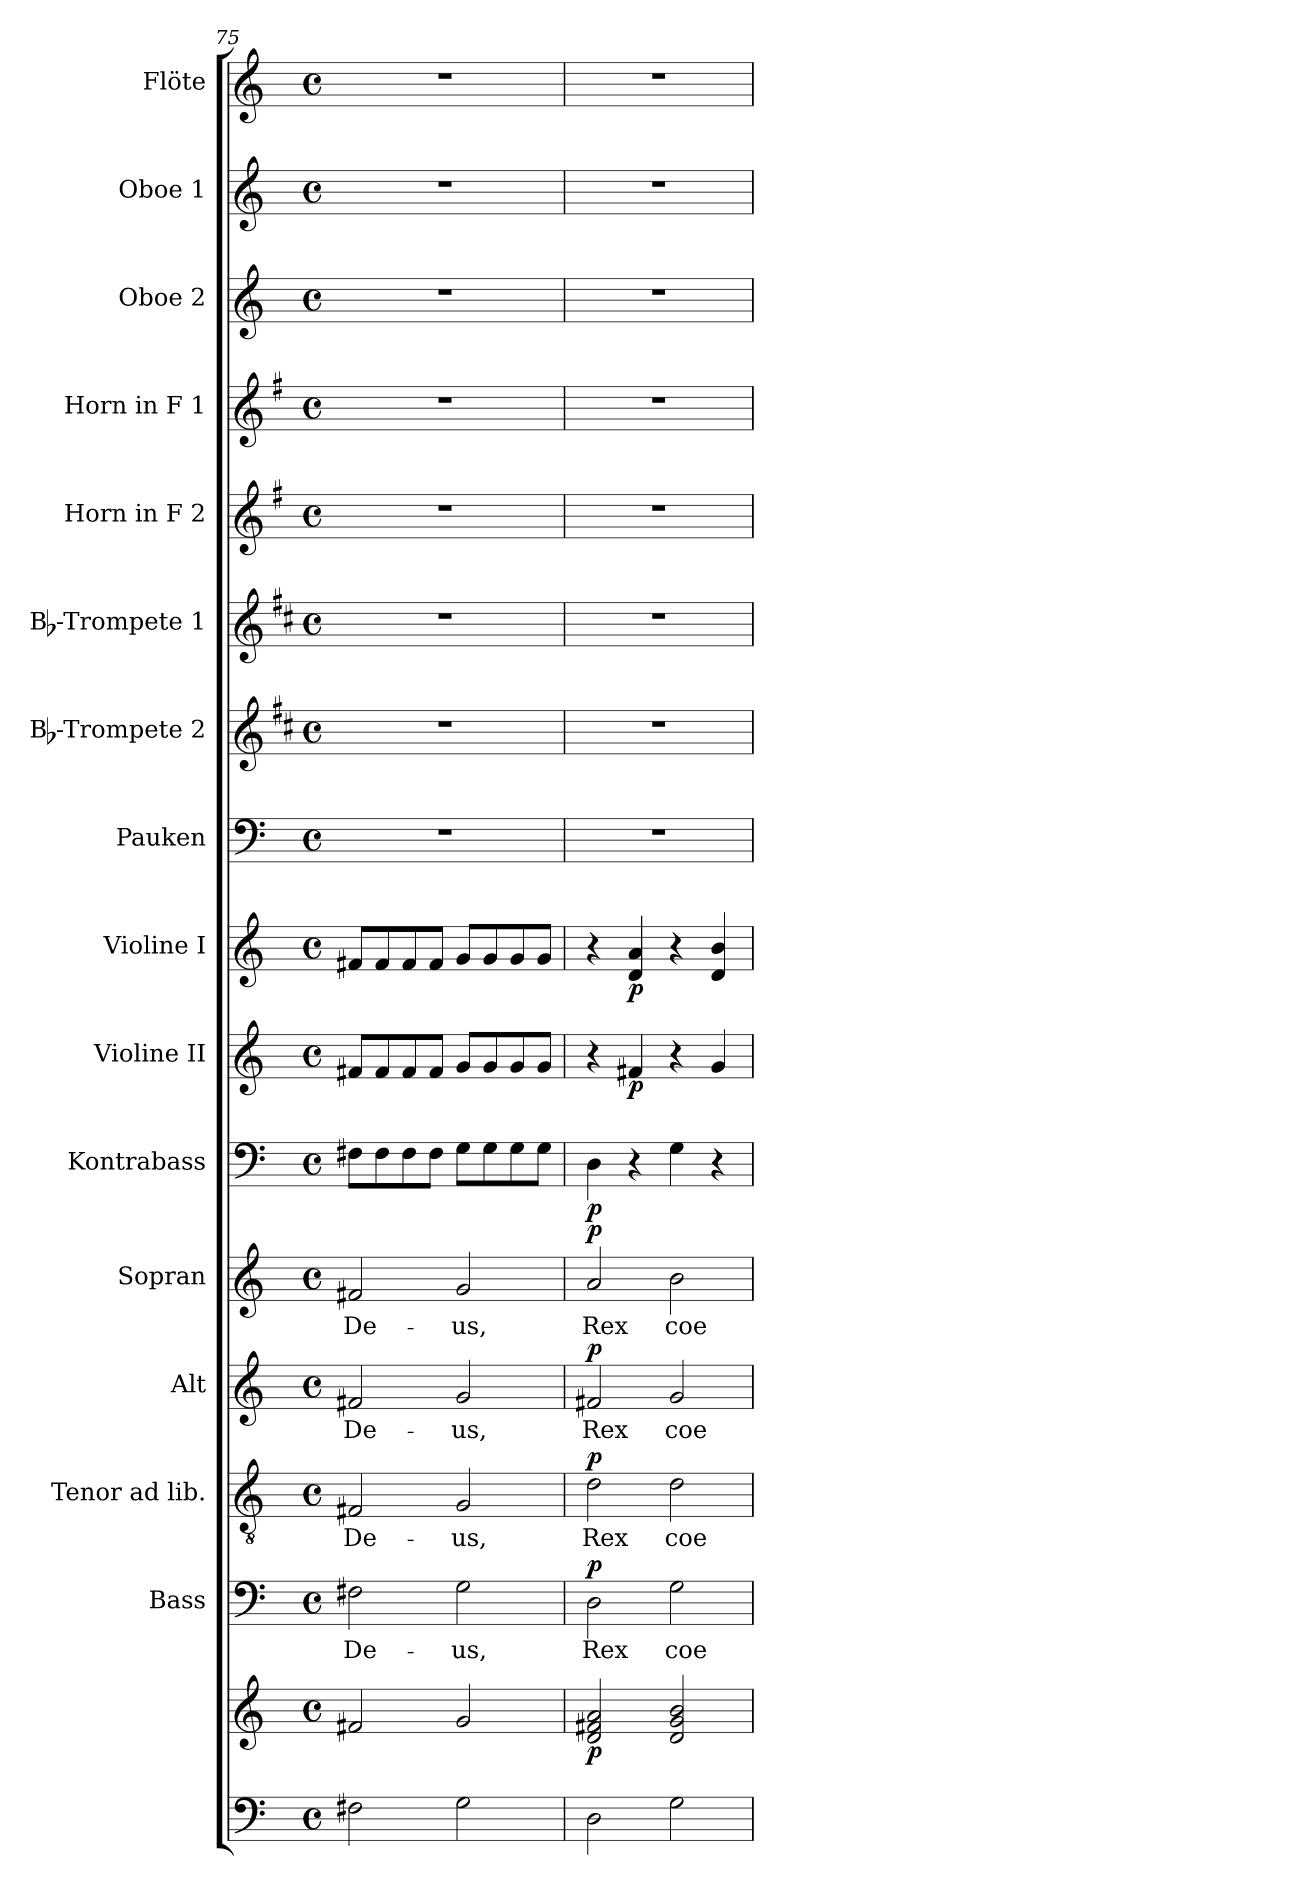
**kern	**kern	**dynam	**kern	**text	**dynam	**kern	**text	**dynam	**kern	**text	**dynam	**kern	**text	**dynam	**kern	**dynam	**kern	**dynam	**kern	**dynam	**kern	**kern	**kern	**kern	**kern	**kern	**kern	**kern
*part16	*part16	*part16	*part15	*part15	*part15	*part14	*part14	*part14	*part13	*part13	*part13	*part12	*part12	*part12	*part11	*part11	*part10	*part10	*part9	*part9	*part8	*part7	*part6	*part5	*part4	*part3	*part2	*part1
*staff17	*staff16	*staff16/17	*staff15	*staff15	*staff15	*staff14	*staff14	*staff14	*staff13	*staff13	*staff13	*staff12	*staff12	*staff12	*staff11	*staff11	*staff10	*staff10	*staff9	*staff9	*staff8	*staff7	*staff6	*staff5	*staff4	*staff3	*staff2	*staff1
*	*	*	*I"Bass	*	*	*I"Tenor ad lib.	*	*	*I"Alt	*	*	*I"Sopran	*	*	*I"Kontrabass	*	*I"Violine II	*	*I"Violine I	*	*I"Pauken	*I"Bb-Trompete 2	*I"Bb-Trompete 1	*I"Horn in F 2	*I"Horn in F 1	*I"Oboe 2	*I"Oboe 1	*I"Flöte
*	*	*	*I'B.	*	*	*I'T.	*	*	*I'A.	*	*	*I'S.	*	*	*I'Kb.	*	*I'Vl. II	*	*I'Vl. I	*	*I'Pk.	*I'Bb Trp. 2	*I'Bb Trp. 1	*	*	*I'Ob. 2	*I'Ob. 1	*I'Fl.
*clefF4	*clefG2	*	*clefF4	*	*	*clefGv2	*	*	*clefG2	*	*	*clefG2	*	*	*clefF4	*	*clefG2	*	*clefG2	*	*clefF4	*clefG2	*clefG2	*clefG2	*clefG2	*clefG2	*clefG2	*clefG2
*	*	*	*	*	*	*	*	*	*	*	*	*	*	*	*ITrd7c12	*	*	*	*	*	*	*ITrd1c2	*ITrd1c2	*ITrd4c7	*ITrd4c7	*	*	*
*k[]	*k[]	*	*k[]	*	*	*k[]	*	*	*k[]	*	*	*k[]	*	*	*k[]	*	*k[]	*	*k[]	*	*k[]	*k[]	*k[]	*k[]	*k[]	*k[]	*k[]	*k[]
*C:	*C:	*	*C:	*	*	*C:	*	*	*C:	*	*	*C:	*	*	*C:	*	*C:	*	*C:	*	*C:	*C:	*C:	*C:	*C:	*C:	*C:	*C:
*M4/4	*M4/4	*	*M4/4	*	*	*M4/4	*	*	*M4/4	*	*	*M4/4	*	*	*M4/4	*	*M4/4	*	*M4/4	*	*M4/4	*M4/4	*M4/4	*M4/4	*M4/4	*M4/4	*M4/4	*M4/4
*met(c)	*met(c)	*	*met(c)	*	*	*met(c)	*	*	*met(c)	*	*	*met(c)	*	*	*met(c)	*	*met(c)	*	*met(c)	*	*met(c)	*met(c)	*met(c)	*met(c)	*met(c)	*met(c)	*met(c)	*met(c)
=75	=75	=75	=75	=75	=75	=75	=75	=75	=75	=75	=75	=75	=75	=75	=75	=75	=75	=75	=75	=75	=75	=75	=75	=75	=75	=75	=75	=75
!	!	!	!	!LO:LY:b	!	!	!LO:LY:b	!	!	!LO:LY:b	!	!	!LO:LY:b	!	!	!	!	!	!	!	!	!	!	!	!	!	!	!
2F#X\	2f#X/	.	2F#X\	De-	.	2F#X/	De-	.	2f#X/	De-	.	2f#X/	De-	.	8FF#X\L	.	8f#X/L	.	8f#X/L	.	1r	1r	1r	1r	1r	1r	1r	1r
.	.	.	.	.	.	.	.	.	.	.	.	.	.	.	8FF#\	.	8f#/	.	8f#/	.	.	.	.	.	.	.	.	.
.	.	.	.	.	.	.	.	.	.	.	.	.	.	.	8FF#\	.	8f#/	.	8f#/	.	.	.	.	.	.	.	.	.
.	.	.	.	.	.	.	.	.	.	.	.	.	.	.	8FF#\J	.	8f#/J	.	8f#/J	.	.	.	.	.	.	.	.	.
!	!	!	!	!LO:LY:b	!	!	!LO:LY:b	!	!	!LO:LY:b	!	!	!LO:LY:b	!	!	!	!	!	!	!	!	!	!	!	!	!	!	!
2G\	2g/	.	2G\	-us,	.	2G/	-us,	.	2g/	-us,	.	2g/	-us,	.	8GG\L	.	8g/L	.	8g/L	.	.	.	.	.	.	.	.	.
.	.	.	.	.	.	.	.	.	.	.	.	.	.	.	8GG\	.	8g/	.	8g/	.	.	.	.	.	.	.	.	.
.	.	.	.	.	.	.	.	.	.	.	.	.	.	.	8GG\	.	8g/	.	8g/	.	.	.	.	.	.	.	.	.
.	.	.	.	.	.	.	.	.	.	.	.	.	.	.	8GG\J	.	8g/J	.	8g/J	.	.	.	.	.	.	.	.	.
=76	=76	=76	=76	=76	=76	=76	=76	=76	=76	=76	=76	=76	=76	=76	=76	=76	=76	=76	=76	=76	=76	=76	=76	=76	=76	=76	=76	=76
!	!	!LO:DY:b	!	!LO:LY:b	!LO:DY:a	!	!LO:LY:b	!LO:DY:a	!	!LO:LY:b	!LO:DY:a	!	!LO:LY:b	!LO:DY:a	!	!LO:DY:b	!	!	!	!	!	!	!	!	!	!	!	!
2D\	2d/ 2f#X/ 2a/	p	2D\	Rex	p	2d\	Rex	p	2f#X/	Rex	p	2a/	Rex	p	4DD\	p	4r	.	4r	.	1r	1r	1r	1r	1r	1r	1r	1r
!	!	!	!	!	!	!	!	!	!	!	!	!	!	!	!	!	!	!LO:DY:b	!	!LO:DY:b	!	!	!	!	!	!	!	!
.	.	.	.	.	.	.	.	.	.	.	.	.	.	.	4r	.	4f#X/	p	4d/ 4a/	p	.	.	.	.	.	.	.	.
!	!	!	!	!LO:LY:b	!	!	!LO:LY:b	!	!	!LO:LY:b	!	!	!LO:LY:b	!	!	!	!	!	!	!	!	!	!	!	!	!	!	!
2G\	2d/ 2g/ 2b/	.	2G\	coe-	.	2d\	coe-	.	2g/	coe-	.	2b\	coe-	.	4GG\	.	4r	.	4r	.	.	.	.	.	.	.	.	.
.	.	.	.	.	.	.	.	.	.	.	.	.	.	.	4r	.	4g/	.	4d/ 4b/	.	.	.	.	.	.	.	.	.
=	=	=	=	=	=	=	=	=	=	=	=	=	=	=	=	=	=	=	=	=	=	=	=	=	=	=	=	=
*-	*-	*-	*-	*-	*-	*-	*-	*-	*-	*-	*-	*-	*-	*-	*-	*-	*-	*-	*-	*-	*-	*-	*-	*-	*-	*-	*-	*-
